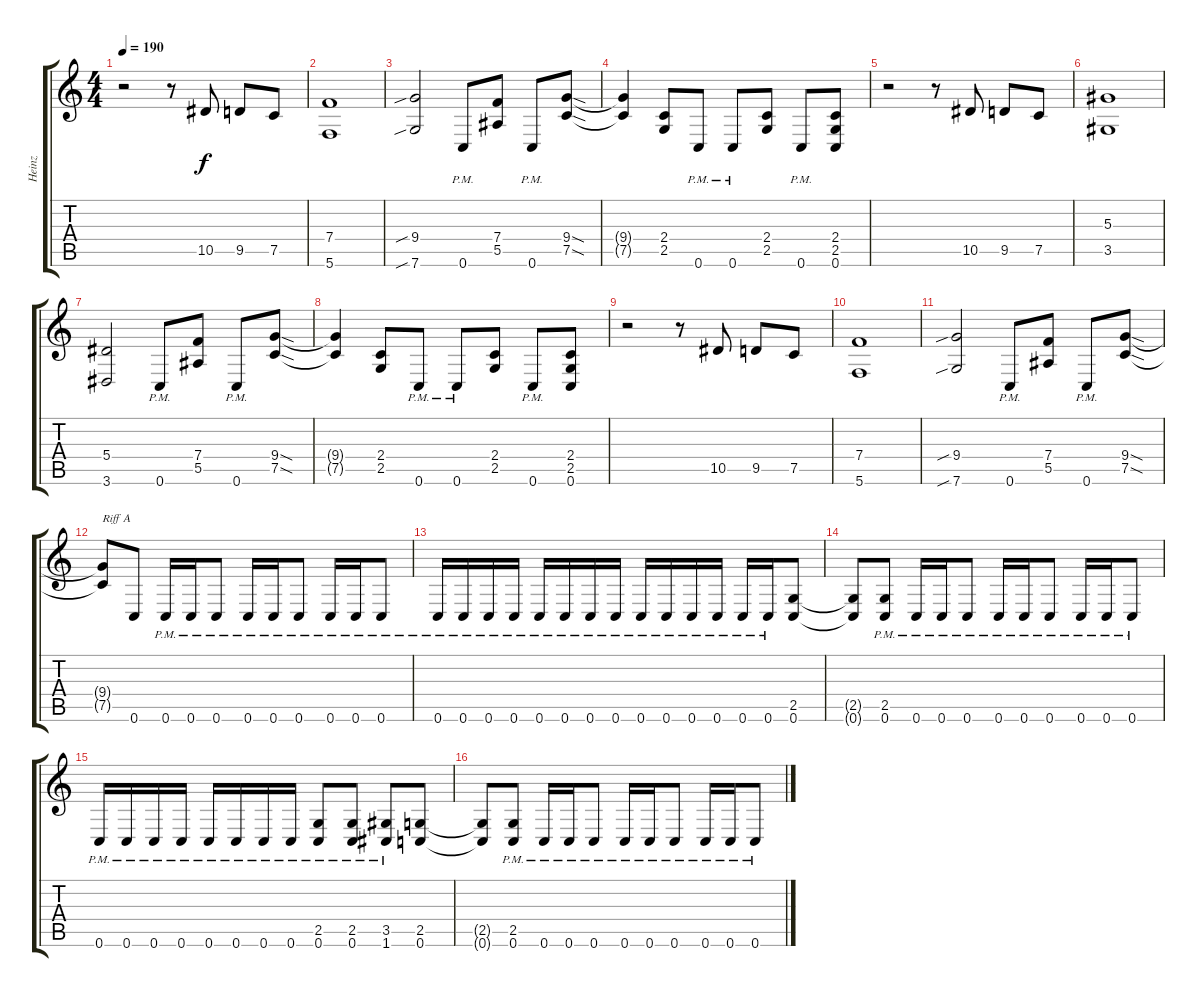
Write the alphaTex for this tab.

\track ("Heinz" "Heinz") {instrument distortionguitar}
\staff {score tabs}
\tuning (C4 G3 Eb3 Bb2 F2 C2) {hide}
\ts (4 4)
\tempo 190
\clef g2
\ks c
r.2{dy f} r.8 10.5.8 9.5.8 7.5.8 |
(7.4 5.6).1 |
(9.4{sib} 7.6{sib}).2 0.6{pm}.8 (7.4 5.5).8 0.6{pm}.8 (9.4{sod} 7.5{sod}).8 |
(9.4{t} 7.5{t}).4 (2.4 2.5).8 0.6{pm}.8 0.6{pm}.8 (2.4 2.5).8 0.6{pm}.8 (2.4 2.5 0.6).8 |
r.2 r.8 10.5.8 9.5.8 7.5.8 |
(5.3 3.5).1 |
(5.4 3.6).2 0.6{pm}.8 (7.4 5.5).8 0.6{pm}.8 (9.4{sod} 7.5{sod}).8 |
(9.4{t} 7.5{t}).4 (2.4 2.5).8 0.6{pm}.8 0.6{pm}.8 (2.4 2.5).8 0.6{pm}.8 (2.4 2.5 0.6).8 |
r.2 r.8 10.5.8 9.5.8 7.5.8 |
(7.4 5.6).1 |
(9.4{sib} 7.6{sib}).2 0.6{pm}.8 (7.4 5.5).8 0.6{pm}.8 (9.4{sod} 7.5{sod}).8 |
(9.4{t} 7.5{t}).8{txt "Riff A"} 0.6.8 0.6{pm}.16 0.6{pm}.16 0.6{pm}.8 0.6{pm}.16 0.6{pm}.16 0.6{pm}.8 0.6{pm}.16 0.6{pm}.16 0.6{pm}.8 |
0.6{pm}.16 0.6{pm}.16 0.6{pm}.16 0.6{pm}.16 0.6{pm}.16 0.6{pm}.16 0.6{pm}.16 0.6{pm}.16 0.6{pm}.16 0.6{pm}.16 0.6{pm}.16 0.6{pm}.16 0.6{pm}.16 0.6{pm}.16 (2.5 0.6).8 |
(2.5{t} 0.6{t}).8 (2.5{pm} 0.6{pm}).8 0.6{pm}.16 0.6{pm}.16 0.6{pm}.8 0.6{pm}.16 0.6{pm}.16 0.6{pm}.8 0.6{pm}.16 0.6{pm}.16 0.6{pm}.8 |
0.6{pm}.16 0.6{pm}.16 0.6{pm}.16 0.6{pm}.16 0.6{pm}.16 0.6{pm}.16 0.6{pm}.16 0.6{pm}.16 (2.5{pm} 0.6{pm}).8 (2.5{pm} 0.6{pm}).8 (3.5{pm} 1.6{pm}).8 (2.5 0.6).8 |
(2.5{t} 0.6{t}).8 (2.5{pm} 0.6{pm}).8 0.6{pm}.16 0.6{pm}.16 0.6{pm}.8 0.6{pm}.16 0.6{pm}.16 0.6{pm}.8 0.6{pm}.16 0.6{pm}.16 0.6{pm}.8
